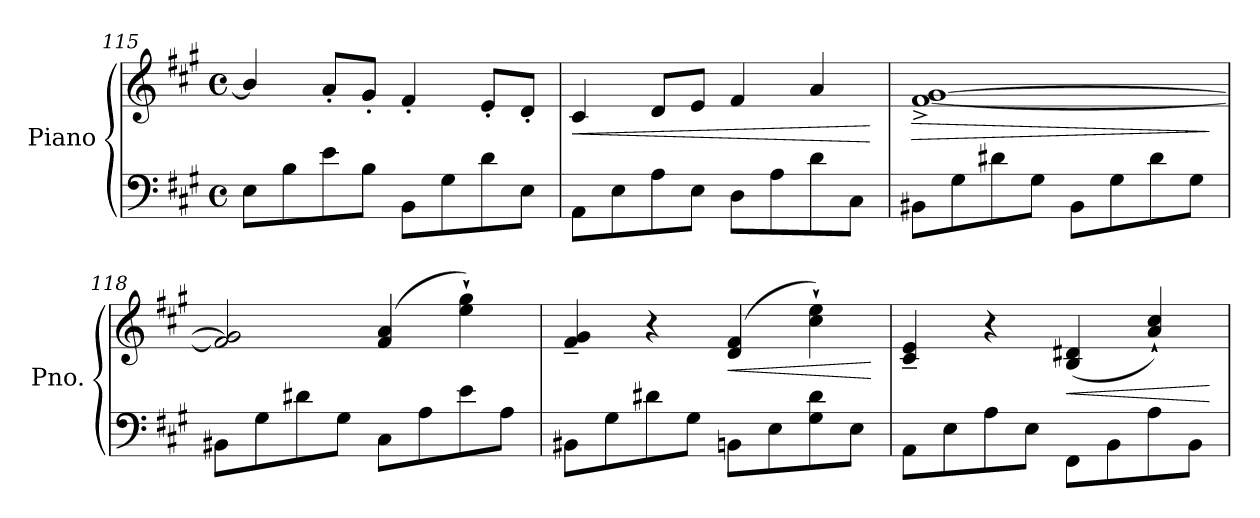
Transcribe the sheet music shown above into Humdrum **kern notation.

**kern	**kern	**dynam
*part1	*part1	*part1
*staff2	*staff1	*staff1/2
*I"Piano	*	*
*I'Pno.	*	*
*clefF4	*clefG2	*
*k[f#c#g#]	*k[f#c#g#]	*
*M4/4	*M4/4	*
*met(c)	*met(c)	*
=115	=115	=115
8E\L	4b/]	.
8B\	.	.
8e\	8a'/L	.
8B\J	8g#'/J	.
8BB\L	4f#'/	.
8G#\	.	.
8d\	8e'/L	.
8E\J	8d'/J	.
!!LO:PB:g=z
=116	=116	=116
!	!	!LO:HP:b
8AA\L	4c#/	<
8E\	.	.
8A\	8d/L	.
8E\J	8e/J	.
8D\L	4f#/	.
8A\	.	.
8d\	4a/	.
8C#\J	.	.
.	.	[
=117	=117	=117
!	!	!LO:HP:b
8BB#X\L	[1f#^ [1g#^	>
8G#\	.	.
8d#X\	.	.
8G#\J	.	.
8BB#\L	.	.
8G#\	.	.
8d#\	.	.
8G#\J	.	.
.	.	]
=118	=118	=118
8BB#X\L	2f#/] 2g#/]	.
8G#\	.	.
8d#X\	.	.
8G#\J	.	.
8C#\L	(>4f#/ 4a/	.
8A\	.	.
8e\	4ee\` 4gg#\`)	.
8A\J	.	.
=119	=119	=119
8BB#X\L	4f#/~ 4g#/~	.
8G#\	.	.
8d#X\	4r	.
8G#\J	.	.
!	!	!LO:HP:b
8BBn\L	(>4d/ 4f#/	<
8E\	.	.
8G#\ 8d#\	4cc#\` 4ee\`)	.
8E\J	.	.
.	.	[
!!LO:LB:g=z
=120	=120	=120
8AA\L	4c#/~ 4e/~	.
8E\	.	.
8A\	4r	.
8E\J	.	.
!	!	!LO:HP:b
8FF#\L	(<4B/ 4d#X/	<
8BB\	.	.
8A\	4a/` 4cc#/`)	.
8BB\J	.	.
.	.	[
=	=	=
*-	*-	*-
